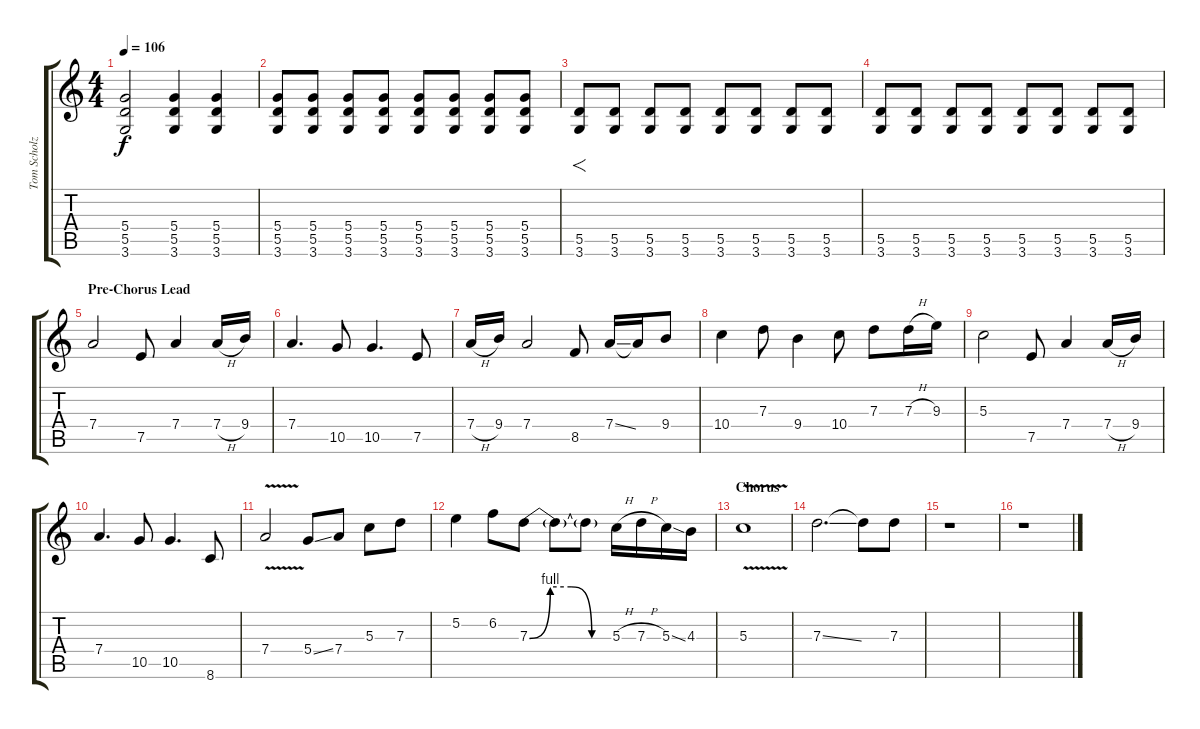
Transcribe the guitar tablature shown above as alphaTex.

\track ("Tom Scholz - Lead" "Tom Scholz") {instrument distortionguitar}
\staff {score tabs}
\tuning (E4 B3 G3 D3 A2 E2) {hide}
\ts (4 4)
\tempo 106
\clef g2
\ks c
(5.4 5.5 3.6).2{dy f} (5.4 5.5 3.6).4 (5.4 5.5 3.6).4 |
(5.4 5.5 3.6).8 (5.4 5.5 3.6).8 (5.4 5.5 3.6).8 (5.4 5.5 3.6).8 (5.4 5.5 3.6).8 (5.4 5.5 3.6).8 (5.4 5.5 3.6).8 (5.4 5.5 3.6).8 |
(5.5 3.6).8{f} (5.5 3.6).8 (5.5 3.6).8 (5.5 3.6).8 (5.5 3.6).8 (5.5 3.6).8 (5.5 3.6).8 (5.5 3.6).8 |
(5.5 3.6).8 (5.5 3.6).8 (5.5 3.6).8 (5.5 3.6).8 (5.5 3.6).8 (5.5 3.6).8 (5.5 3.6).8 (5.5 3.6).8 |
\section ("" "Pre-Chorus Lead")
7.4.2 7.5.8 7.4.4 7.4{h}.16 9.4.16 |
7.4.4{d} 10.5.8 10.5.4{d} 7.5.8 |
7.4{h}.16 9.4.16 7.4.2 8.5.8 7.4{ss}.16 7.4{t}.16 9.4.8 |
10.4.4 7.3.8 9.4.4 10.4.8 7.3.8 7.3{h}.16 9.3.16 |
5.3.2 7.5.8 7.4.4 7.4{h}.16 9.4.16 |
7.4.4{d} 10.5.8 10.5.4{d} 8.6.8 |
7.4{v}.2 5.4{ss}.8 7.4.8 5.3.8 7.3.8 |
5.2.4 6.2.8 7.3{be (custom 0 0 15 4 30 4 45 0 60 0)}.8 7.3{t}.8 7.3{t}.8 5.3{h}.16 7.3{h}.16 5.3{ss}.16 4.3.16 |
\section ("" "Chorus")
5.3{v}.1 |
7.3{ss}.2{d} 7.3{t}.8 7.3.8 |
r.1 |
r.1
